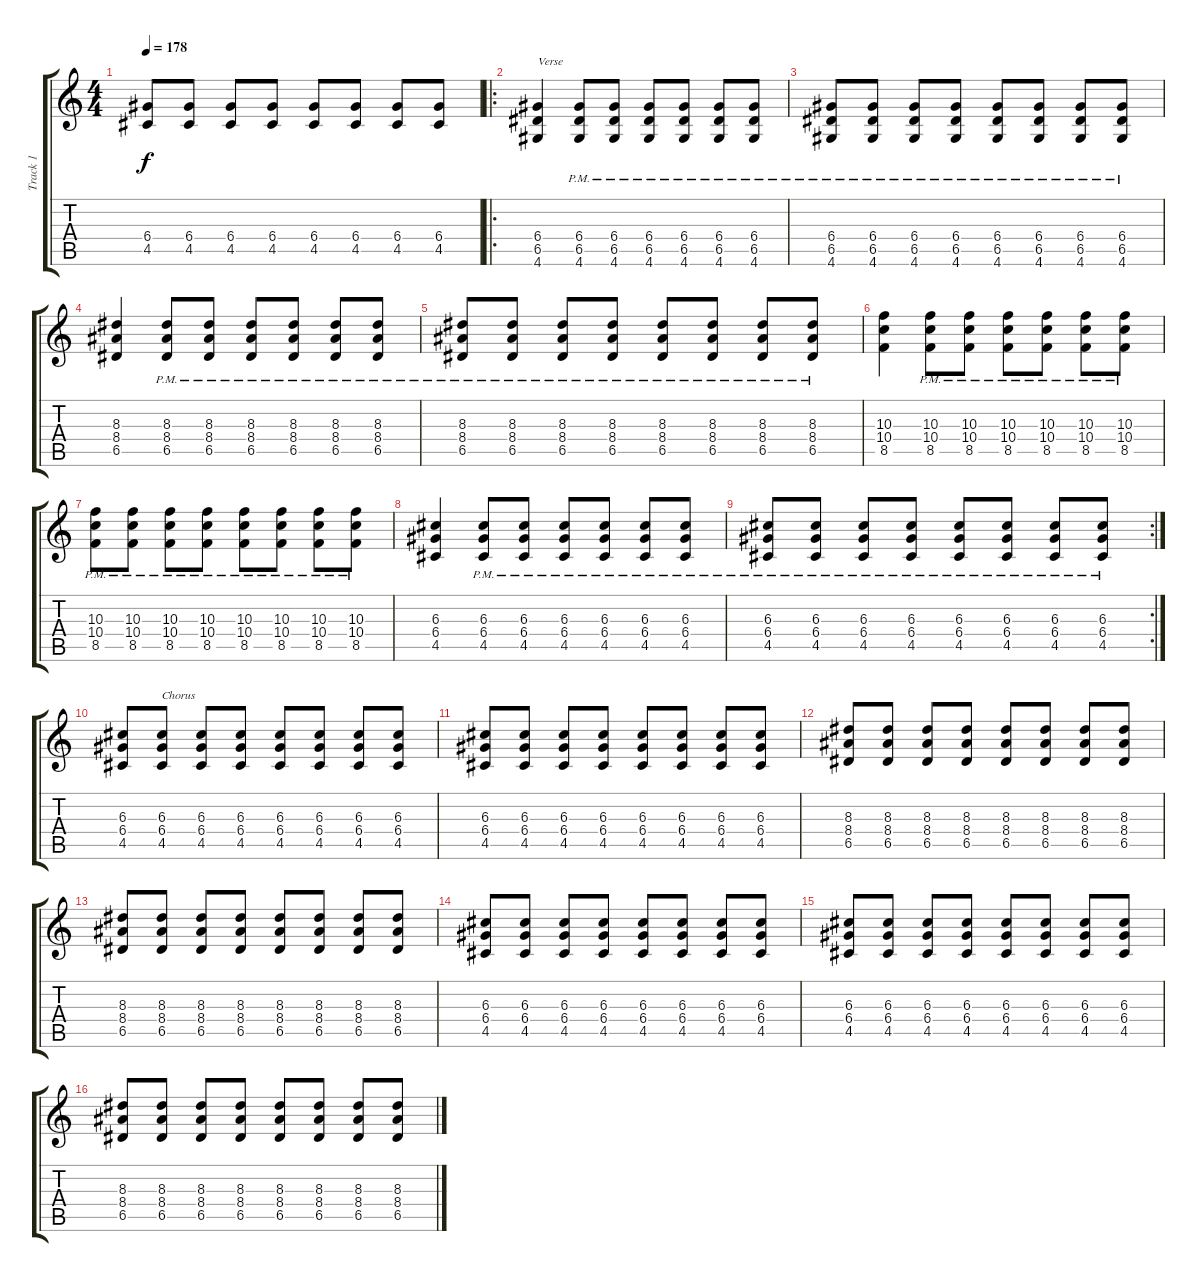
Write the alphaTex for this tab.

\track ("Track 1" "Track 1") {instrument distortionguitar}
\staff {score tabs}
\tuning (E4 B3 G3 D3 A2 E2) {hide}
\ts (4 4)
\tempo 178
\clef g2
\ks c
(6.4 4.5).8{dy f} (6.4 4.5).8 (6.4 4.5).8 (6.4 4.5).8 (6.4 4.5).8 (6.4 4.5).8 (6.4 4.5).8 (6.4 4.5).8 |
\ro
(6.4 6.5 4.6).4{txt "Verse"} (6.4{pm} 6.5{pm} 4.6{pm}).8 (6.4{pm} 6.5{pm} 4.6{pm}).8 (6.4{pm} 6.5{pm} 4.6{pm}).8 (6.4{pm} 6.5{pm} 4.6{pm}).8 (6.4{pm} 6.5{pm} 4.6{pm}).8 (6.4{pm} 6.5{pm} 4.6{pm}).8 |
(6.4{pm} 6.5{pm} 4.6{pm}).8 (6.4{pm} 6.5{pm} 4.6{pm}).8 (6.4{pm} 6.5{pm} 4.6{pm}).8 (6.4{pm} 6.5{pm} 4.6{pm}).8 (6.4{pm} 6.5{pm} 4.6{pm}).8 (6.4{pm} 6.5{pm} 4.6{pm}).8 (6.4{pm} 6.5{pm} 4.6{pm}).8 (6.4{pm} 6.5{pm} 4.6{pm}).8 |
(8.3 8.4 6.5).4 (8.3{pm} 8.4{pm} 6.5{pm}).8 (8.3{pm} 8.4{pm} 6.5{pm}).8 (8.3{pm} 8.4{pm} 6.5{pm}).8 (8.3{pm} 8.4{pm} 6.5{pm}).8 (8.3{pm} 8.4{pm} 6.5{pm}).8 (8.3{pm} 8.4{pm} 6.5{pm}).8 |
(8.3{pm} 8.4{pm} 6.5{pm}).8 (8.3{pm} 8.4{pm} 6.5{pm}).8 (8.3{pm} 8.4{pm} 6.5{pm}).8 (8.3{pm} 8.4{pm} 6.5{pm}).8 (8.3{pm} 8.4{pm} 6.5{pm}).8 (8.3{pm} 8.4{pm} 6.5{pm}).8 (8.3{pm} 8.4{pm} 6.5{pm}).8 (8.3{pm} 8.4{pm} 6.5{pm}).8 |
(10.3 10.4 8.5).4 (10.3{pm} 10.4{pm} 8.5{pm}).8 (10.3{pm} 10.4{pm} 8.5{pm}).8 (10.3{pm} 10.4{pm} 8.5{pm}).8 (10.3{pm} 10.4{pm} 8.5{pm}).8 (10.3{pm} 10.4{pm} 8.5{pm}).8 (10.3{pm} 10.4{pm} 8.5{pm}).8 |
(10.3{pm} 10.4{pm} 8.5{pm}).8 (10.3{pm} 10.4{pm} 8.5{pm}).8 (10.3{pm} 10.4{pm} 8.5{pm}).8 (10.3{pm} 10.4{pm} 8.5{pm}).8 (10.3{pm} 10.4{pm} 8.5{pm}).8 (10.3{pm} 10.4{pm} 8.5{pm}).8 (10.3{pm} 10.4{pm} 8.5{pm}).8 (10.3{pm} 10.4{pm} 8.5{pm}).8 |
(6.3 6.4 4.5).4 (6.3{pm} 6.4{pm} 4.5{pm}).8 (6.3{pm} 6.4{pm} 4.5{pm}).8 (6.3{pm} 6.4{pm} 4.5{pm}).8 (6.3{pm} 6.4{pm} 4.5{pm}).8 (6.3{pm} 6.4{pm} 4.5{pm}).8 (6.3{pm} 6.4{pm} 4.5{pm}).8 |
\rc 2
(6.3{pm} 6.4{pm} 4.5{pm}).8 (6.3{pm} 6.4{pm} 4.5{pm}).8 (6.3{pm} 6.4{pm} 4.5{pm}).8 (6.3{pm} 6.4{pm} 4.5{pm}).8 (6.3{pm} 6.4{pm} 4.5{pm}).8 (6.3{pm} 6.4{pm} 4.5{pm}).8 (6.3{pm} 6.4{pm} 4.5{pm}).8 (6.3{pm} 6.4{pm} 4.5{pm}).8 |
(6.3 6.4 4.5).8 (6.3 6.4 4.5).8{txt "Chorus"} (6.3 6.4 4.5).8 (6.3 6.4 4.5).8 (6.3 6.4 4.5).8 (6.3 6.4 4.5).8 (6.3 6.4 4.5).8 (6.3 6.4 4.5).8 |
(6.3 6.4 4.5).8 (6.3 6.4 4.5).8 (6.3 6.4 4.5).8 (6.3 6.4 4.5).8 (6.3 6.4 4.5).8 (6.3 6.4 4.5).8 (6.3 6.4 4.5).8 (6.3 6.4 4.5).8 |
(8.3 8.4 6.5).8 (8.3 8.4 6.5).8 (8.3 8.4 6.5).8 (8.3 8.4 6.5).8 (8.3 8.4 6.5).8 (8.3 8.4 6.5).8 (8.3 8.4 6.5).8 (8.3 8.4 6.5).8 |
(8.3 8.4 6.5).8 (8.3 8.4 6.5).8 (8.3 8.4 6.5).8 (8.3 8.4 6.5).8 (8.3 8.4 6.5).8 (8.3 8.4 6.5).8 (8.3 8.4 6.5).8 (8.3 8.4 6.5).8 |
(6.3 6.4 4.5).8 (6.3 6.4 4.5).8 (6.3 6.4 4.5).8 (6.3 6.4 4.5).8 (6.3 6.4 4.5).8 (6.3 6.4 4.5).8 (6.3 6.4 4.5).8 (6.3 6.4 4.5).8 |
(6.3 6.4 4.5).8 (6.3 6.4 4.5).8 (6.3 6.4 4.5).8 (6.3 6.4 4.5).8 (6.3 6.4 4.5).8 (6.3 6.4 4.5).8 (6.3 6.4 4.5).8 (6.3 6.4 4.5).8 |
(8.3 8.4 6.5).8 (8.3 8.4 6.5).8 (8.3 8.4 6.5).8 (8.3 8.4 6.5).8 (8.3 8.4 6.5).8 (8.3 8.4 6.5).8 (8.3 8.4 6.5).8 (8.3 8.4 6.5).8
